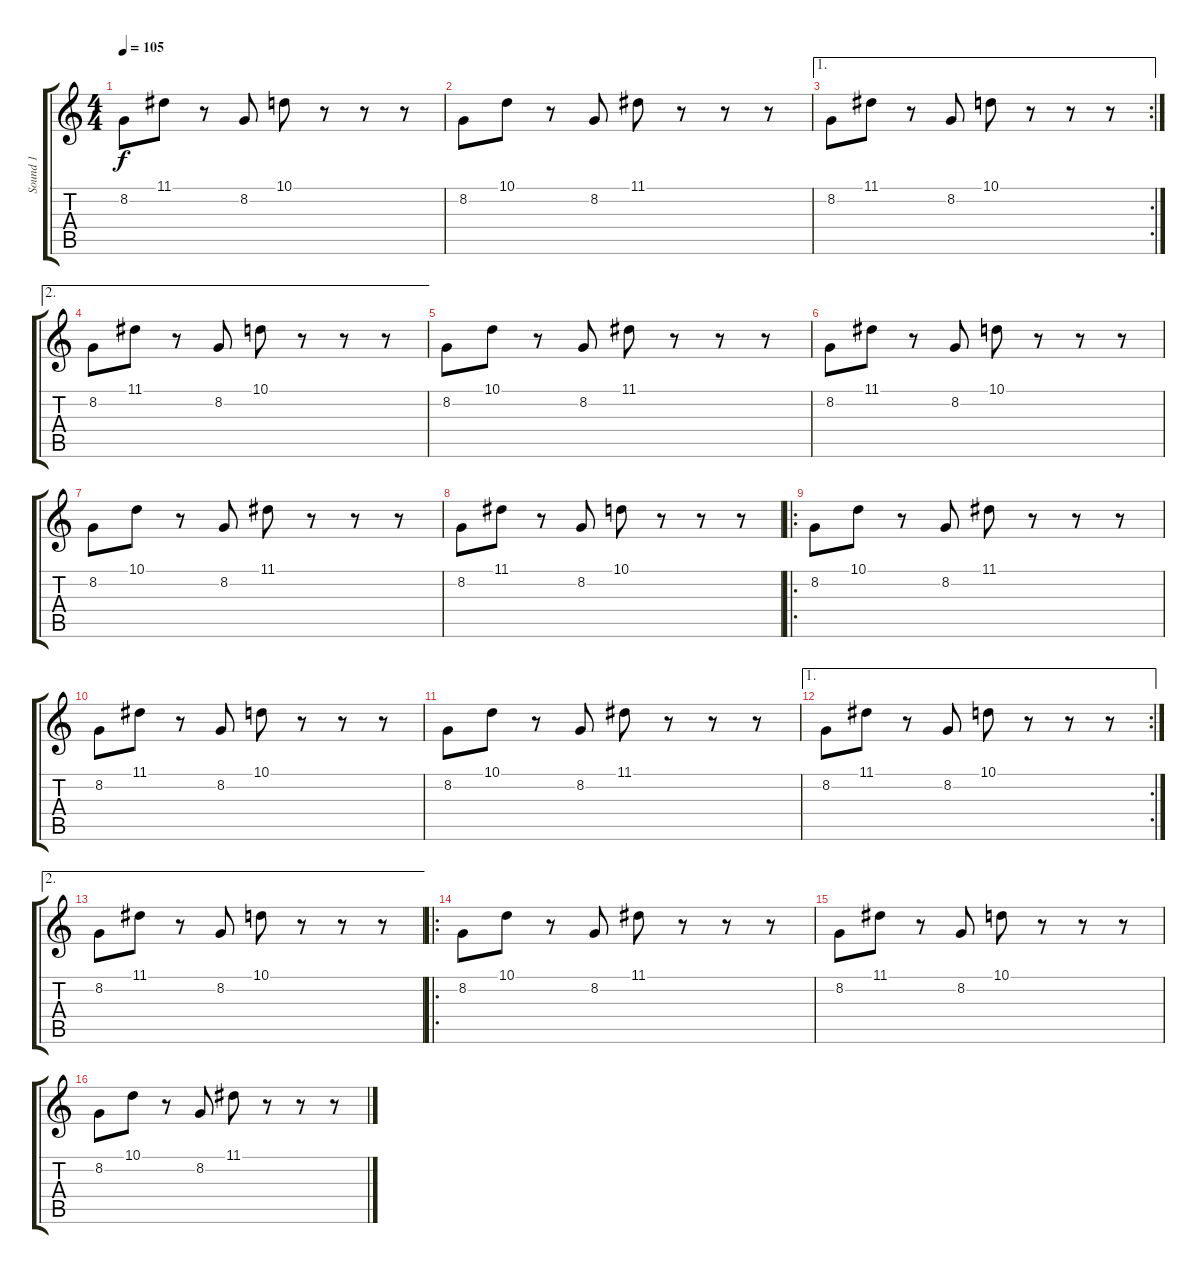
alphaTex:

\track ("Sound 1" "Sound 1") {instrument lead2sawtooth}
\staff {score tabs}
\tuning (E4 B3 G3 D3 A2 E2) {hide}
\ts (4 4)
\tempo 105
\clef g2
\ks c
8.2.8{dy f} 11.1.8 r.8 8.2.8 10.1.8 r.8 r.8 r.8 |
8.2.8 10.1.8 r.8 8.2.8 11.1.8 r.8 r.8 r.8 |
\ae 1
\rc 2
8.2.8 11.1.8 r.8 8.2.8 10.1.8 r.8 r.8 r.8 |
\ae 2
8.2.8 11.1.8 r.8 8.2.8 10.1.8 r.8 r.8 r.8 |
8.2.8 10.1.8 r.8 8.2.8 11.1.8 r.8 r.8 r.8 |
8.2.8 11.1.8 r.8 8.2.8 10.1.8 r.8 r.8 r.8 |
8.2.8 10.1.8 r.8 8.2.8 11.1.8 r.8 r.8 r.8 |
8.2.8 11.1.8 r.8 8.2.8 10.1.8 r.8 r.8 r.8 |
\ro
8.2.8 10.1.8 r.8 8.2.8 11.1.8 r.8 r.8 r.8 |
8.2.8 11.1.8 r.8 8.2.8 10.1.8 r.8 r.8 r.8 |
8.2.8 10.1.8 r.8 8.2.8 11.1.8 r.8 r.8 r.8 |
\ae 1
\rc 2
8.2.8 11.1.8 r.8 8.2.8 10.1.8 r.8 r.8 r.8 |
\ae 2
8.2.8 11.1.8 r.8 8.2.8 10.1.8 r.8 r.8 r.8 |
\ro
8.2.8 10.1.8 r.8 8.2.8 11.1.8 r.8 r.8 r.8 |
8.2.8 11.1.8 r.8 8.2.8 10.1.8 r.8 r.8 r.8 |
8.2.8 10.1.8 r.8 8.2.8 11.1.8 r.8 r.8 r.8
